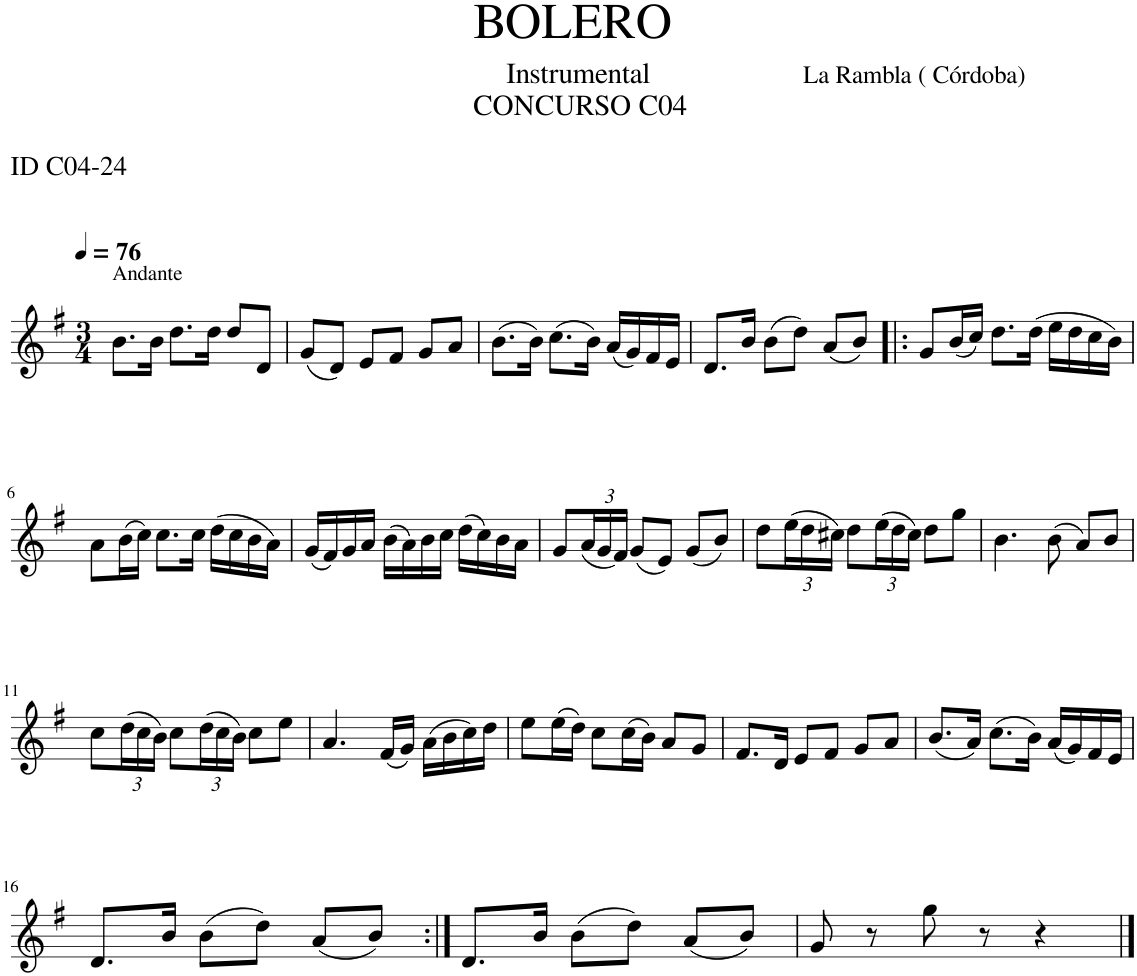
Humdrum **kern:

**kern
*part1
*staff1
*I"Piano
*I'Pno.
*clefG2
*k[f#]
*M3/4
*MM76
=1
!LO:TX:a:t=Andante
8.b\L
16b\Jk
8.dd\L
16dd\Jk
8dd/L
8d/J
=2
(8g/L
8d/J)
8e/L
8f#/J
8g/L
8a/J
=3
(8.b\L
16b\Jk)
(8.cc\L
16b\Jk)
(16a/LL
16g/)
16f#/
16e/JJ
=4
8.d/L
16b/Jk
(8b\L
8dd\J)
(8a/L
8b/J)
=5!|:
8g/L
(16b/L
16cc/JJ)
8.dd\L
(16dd\Jk
16ee\LL
16dd\
16cc\
16b\JJ)
!!LO:LB:g=z
=6
8a\L
(16b\L
16cc\JJ)
8.cc\L
16cc\Jk
(16dd\LL
16cc\
16b\
16a\JJ)
=7
(16g/LL
16f#/)
16g/
16a/JJ
(16b\LL
16a\)
16b\
16cc\JJ
(16dd\LL
16cc\)
16b\
16a\JJ
=8
8g/L
*Xbrackettup
(24a/L
24g/
24f#/JJ)
(8g/L
8e/J)
(8g/L
8b/J)
=9
8dd\L
(24ee\L
24dd\
24cc#X\JJ)
8dd\L
(24ee\L
24dd\
24cc#\JJ)
8dd\L
8gg\J
=10
4.b\
(8b\
8a/L)
8b/J
!!LO:LB:g=z
=11
8cc\L
(24dd\L
24cc\
24b\JJ)
8cc\L
(24dd\L
24cc\
24b\JJ)
8cc\L
8ee\J
=12
4.a/
(16f#/LL
16g/JJ)
(16a\LL
16b\
16cc\)
16dd\JJ
=13
8ee\L
(16ee\L
16dd\JJ)
8cc\L
(16cc\L
16b\JJ)
8a/L
8g/J
=14
8.f#/L
16d/Jk
8e/L
8f#/J
8g/L
8a/J
=15
(8.b/L
16a/Jk)
(8.cc\L
16b\Jk)
(16a/LL
16g/)
16f#/
16e/JJ
!!LO:LB:g=z
=16
8.d/L
16b/Jk
(8b\L
8dd\J)
(8a/L
8b/J)
=17:|!
8.d/L
16b/Jk
(8b\L
8dd\J)
(8a/L
8b/J)
=18
8g/
8r
8gg\
8r
4r
==
*-
